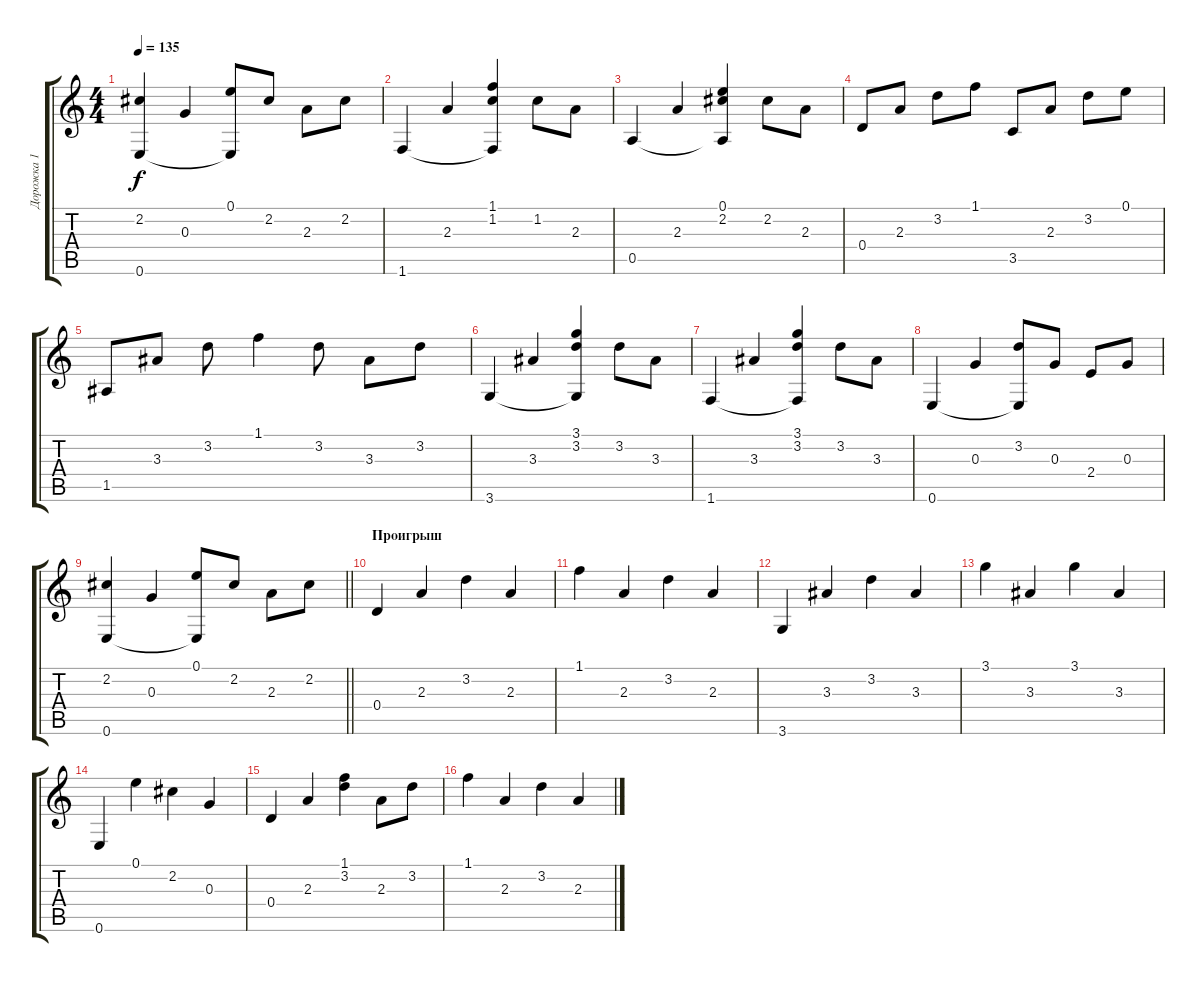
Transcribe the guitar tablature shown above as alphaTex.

\track ("Дорожка 1" "Дорожка 1") {instrument acousticguitarsteel}
\staff {score tabs}
\tuning (E4 B3 G3 D3 A2 E2) {hide}
\ts (4 4)
\tempo 135
\clef g2
\ks c
(2.2 0.6).4{dy f} 0.3.4 (0.1 0.6{t}).8 2.2.8 2.3.8 2.2.8 |
1.6.4 2.3.4 (1.1 1.2 1.6{t}).4 1.2.8 2.3.8 |
0.5.4 2.3.4 (0.1 2.2 0.5{t}).4 2.2.8 2.3.8 |
0.4.8 2.3.8 3.2.8 1.1.8 3.5.8 2.3.8 3.2.8 0.1.8 |
1.5.8 3.3.8 3.2.8 1.1.4 3.2.8 3.3.8 3.2.8 |
3.6.4 3.3.4 (3.1 3.2 3.6{t}).4 3.2.8 3.3.8 |
1.6.4 3.3.4 (3.1 3.2 1.6{t}).4 3.2.8 3.3.8 |
0.6.4 0.3.4 (3.2 0.6{t}).8 0.3.8 2.4.8 0.3.8 |
\barLineRight lightlight
(2.2 0.6).4 0.3.4 (0.1 0.6{t}).8 2.2.8 2.3.8 2.2.8 |
\section ("" "Проигрыш")
0.4.4 2.3.4 3.2.4 2.3.4 |
1.1.4 2.3.4 3.2.4 2.3.4 |
3.6.4 3.3.4 3.2.4 3.3.4 |
3.1.4 3.3.4 3.1.4 3.3.4 |
0.6.4 0.1.4 2.2.4 0.3.4 |
0.4.4 2.3.4 (1.1 3.2).4 2.3.8 3.2.8 |
1.1.4 2.3.4 3.2.4 2.3.4
